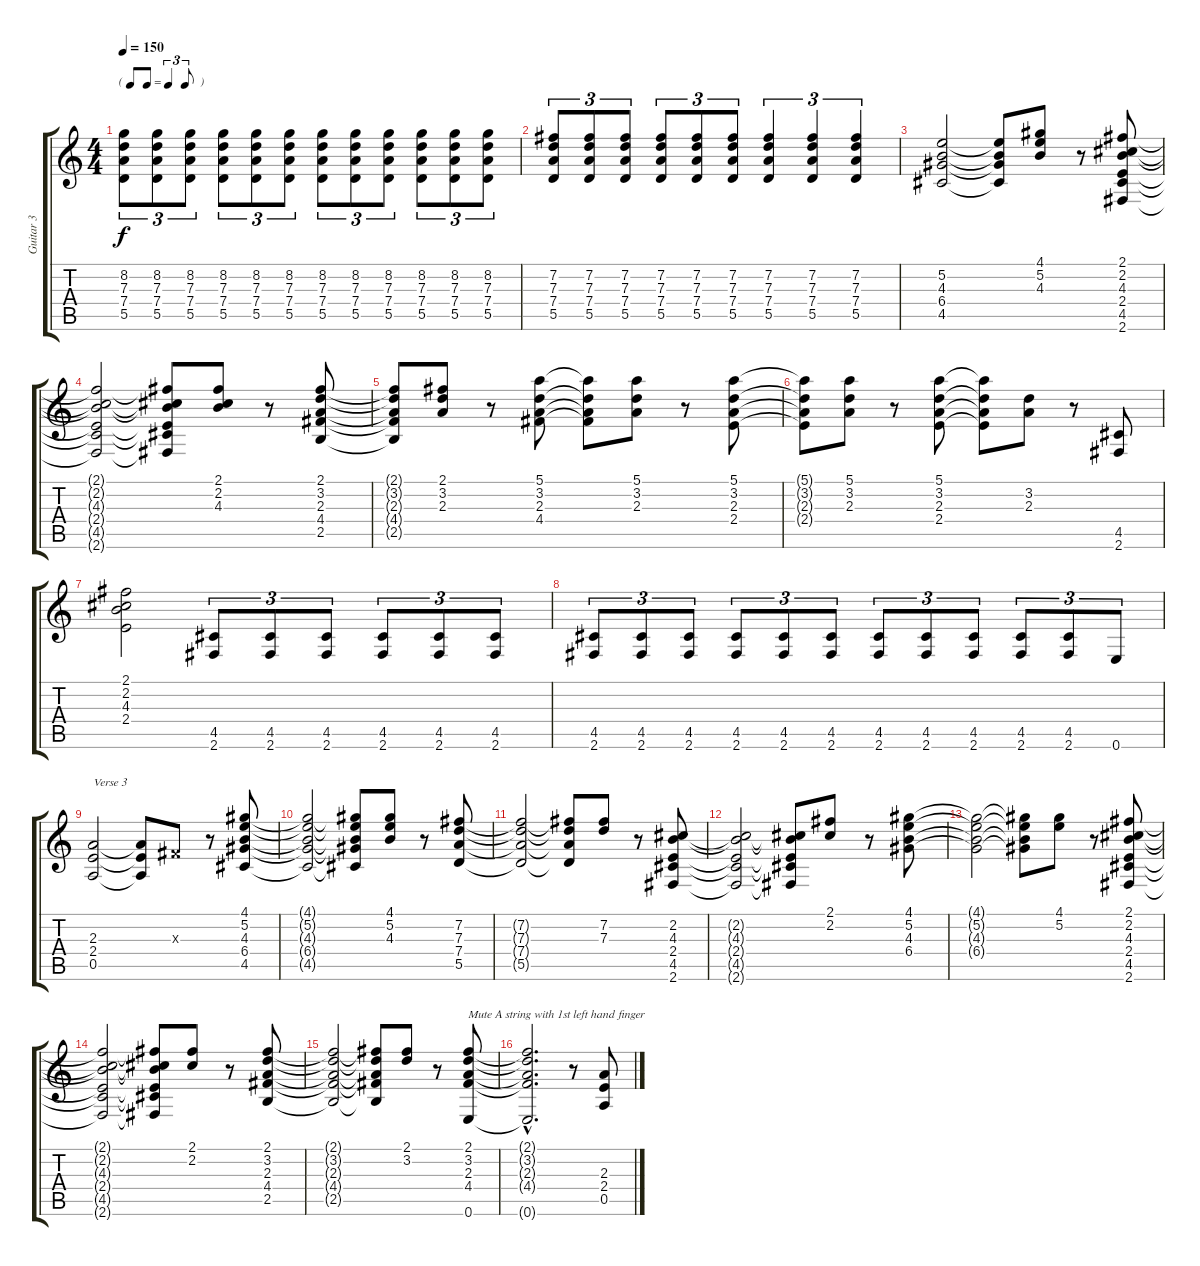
\track ("Guitar 3" "Guitar 3") {instrument overdrivenguitar}
\staff {score tabs}
\tuning (E4 B3 G3 D3 A2 E2) {hide}
\ts (4 4)
\tf triplet8th
\tempo 150
\clef g2
\ks c
(8.2 7.3 7.4 5.5).8{tu (3 2) dy f} (8.2 7.3 7.4 5.5).8{tu (3 2)} (8.2 7.3 7.4 5.5).8{tu (3 2)} (8.2 7.3 7.4 5.5).8{tu (3 2)} (8.2 7.3 7.4 5.5).8{tu (3 2)} (8.2 7.3 7.4 5.5).8{tu (3 2)} (8.2 7.3 7.4 5.5).8{tu (3 2)} (8.2 7.3 7.4 5.5).8{tu (3 2)} (8.2 7.3 7.4 5.5).8{tu (3 2)} (8.2 7.3 7.4 5.5).8{tu (3 2)} (8.2 7.3 7.4 5.5).8{tu (3 2)} (8.2 7.3 7.4 5.5).8{tu (3 2)} |
(7.2 7.3 7.4 5.5).8{tu (3 2)} (7.2 7.3 7.4 5.5).8{tu (3 2)} (7.2 7.3 7.4 5.5).8{tu (3 2)} (7.2 7.3 7.4 5.5).8{tu (3 2)} (7.2 7.3 7.4 5.5).8{tu (3 2)} (7.2 7.3 7.4 5.5).8{tu (3 2)} (7.2 7.3 7.4 5.5).4{tu (3 2)} (7.2 7.3 7.4 5.5).4{tu (3 2)} (7.2 7.3 7.4 5.5).4{tu (3 2)} |
(5.2 4.3 6.4 4.5).2 (5.2{t} 4.3{t} 6.4{t} 4.5{t}).8 (4.1 5.2 4.3).8 r.8 (2.1 2.2 4.3 2.4 4.5 2.6).8 |
(2.1{t} 2.2{t} 4.3{t} 2.4{t} 4.5{t} 2.6{t}).2 (2.1{t} 2.2{t} 4.3{t} 2.4{t} 4.5{t} 2.6{t}).8 (2.1 2.2 4.3).8 r.8 (2.1 3.2 2.3 4.4 2.5).8 |
(2.1{t} 3.2{t} 2.3{t} 4.4{t} 2.5{t}).8 (2.1 3.2 2.3).8 r.8 (5.1 3.2 2.3 4.4).8 (5.1{t} 3.2{t} 2.3{t} 4.4{t}).8 (5.1 3.2 2.3).8 r.8 (5.1 3.2 2.3 2.4).8 |
(5.1{t} 3.2{t} 2.3{t} 2.4{t}).8 (5.1 3.2 2.3).8 r.8 (5.1 3.2 2.3 2.4).8 (5.1{t} 3.2{t} 2.3{t} 2.4{t}).8 (3.2 2.3).8 r.8 (4.5 2.6).8 |
(2.1 2.2 4.3 2.4).2 (4.5 2.6).8{tu (3 2)} (4.5 2.6).8{tu (3 2)} (4.5 2.6).8{tu (3 2)} (4.5 2.6).8{tu (3 2)} (4.5 2.6).8{tu (3 2)} (4.5 2.6).8{tu (3 2)} |
(4.5 2.6).8{tu (3 2)} (4.5 2.6).8{tu (3 2)} (4.5 2.6).8{tu (3 2)} (4.5 2.6).8{tu (3 2)} (4.5 2.6).8{tu (3 2)} (4.5 2.6).8{tu (3 2)} (4.5 2.6).8{tu (3 2)} (4.5 2.6).8{tu (3 2)} (4.5 2.6).8{tu (3 2)} (4.5 2.6).8{tu (3 2)} (4.5 2.6).8{tu (3 2)} 0.6.8{tu (3 2)} |
(2.3 2.4 0.5).2{txt "Verse 3"} (2.3{t} 2.4{t} 0.5{t}).8 -1.3{x}.8 r.8 (4.1 5.2 4.3 6.4 4.5).8 |
(4.1{t} 5.2{t} 4.3{t} 6.4{t} 4.5{t}).2 (4.1{t} 5.2{t} 4.3{t} 6.4{t} 4.5{t}).8 (4.1 5.2 4.3).8 r.8 (7.2 7.3 7.4 5.5).8 |
(7.2{t} 7.3{t} 7.4{t} 5.5{t}).2 (7.2{t} 7.3{t} 7.4{t} 5.5{t}).8 (7.2 7.3).8 r.8 (2.2 4.3 2.4 4.5 2.6).8 |
(2.2{t} 4.3{t} 2.4{t} 4.5{t} 2.6{t}).2 (2.2{t} 4.3{t} 2.4{t} 4.5{t} 2.6{t}).8 (2.1 2.2).8 r.8 (4.1 5.2 4.3 6.4).8 |
(4.1{t} 5.2{t} 4.3{t} 6.4{t}).2 (4.1{t} 5.2{t} 4.3{t} 6.4{t}).8 (4.1 5.2).8 r.8 (2.1 2.2 4.3 2.4 4.5 2.6).8 |
(2.1{t} 2.2{t} 4.3{t} 2.4{t} 4.5{t} 2.6{t}).2 (2.1{t} 2.2{t} 4.3{t} 2.4{t} 4.5{t} 2.6{t}).8 (2.1 2.2).8 r.8 (2.1 3.2 2.3 4.4 2.5).8 |
(2.1{t} 3.2{t} 2.3{t} 4.4{t} 2.5{t}).2 (2.1{t} 3.2{t} 2.3{t} 4.4{t} 2.5{t}).8 (2.1 3.2).8 r.8 (2.1 3.2 2.3 4.4 0.6).8{txt "Mute A string with 1st left hand finger "} |
(2.1{hac t} 3.2{hac t} 2.3{hac t} 4.4{hac t} 0.6{hac t}).2{d} r.8 (2.3 2.4 0.5).8
